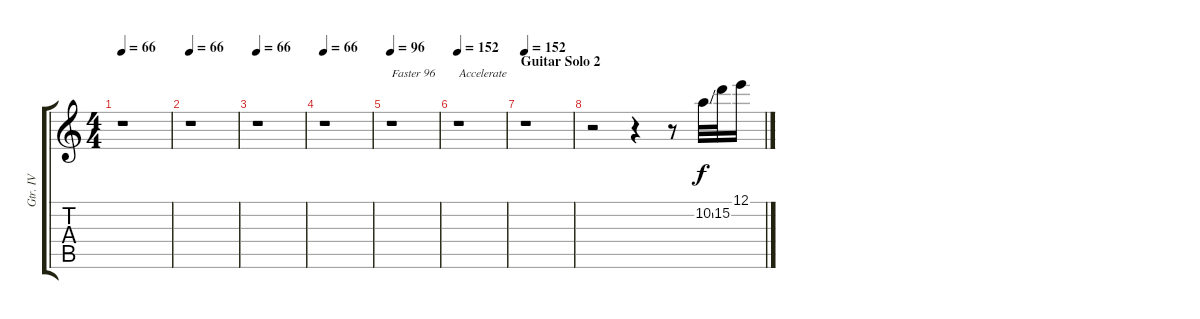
\track ("Gtr. IV" "Gtr. IV") {instrument distortionguitar}
\staff {score tabs}
\tuning (E4 B3 G3 D3 A2 E2) {hide}
\ts (4 4)
\tempo 66
\clef g2
\ks c
r.1{dy f balance 14 instrument distortionguitar} |
\tempo 66
r.1{balance 14 instrument distortionguitar} |
\tempo 66
r.1{balance 14 instrument distortionguitar} |
\tempo 66
r.1{balance 14 instrument distortionguitar} |
\tempo 96
r.1{txt "Faster 96"} |
\tempo 96
\tempo 152
r.1{txt "Accelerate"} |
\section ("" "Guitar Solo 2")
\tempo 152
r.1 |
r.2 r.4 r.8 10.2{ss}.32 15.2.32 12.1.16
